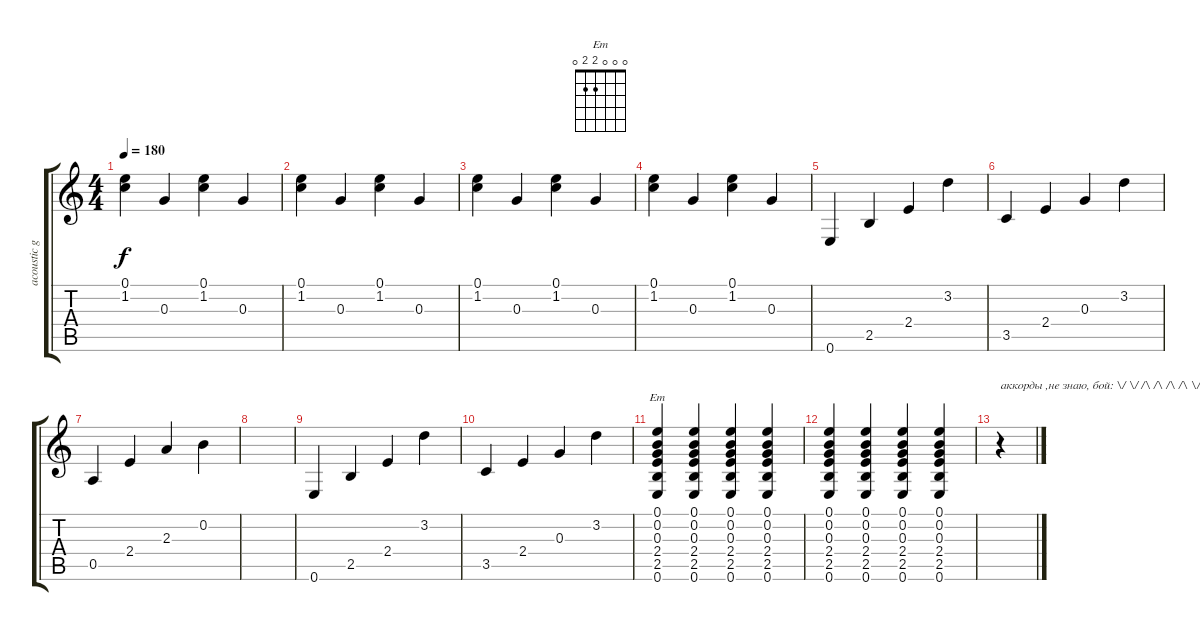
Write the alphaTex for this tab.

\track ("acoustic guitar" "acoustic g") {instrument acousticguitarsteel}
\staff {score tabs}
\tuning (E4 B3 G3 D3 A2 E2) {hide}
\chord ("Em" 0 0 0 2 2 0)
\ts (4 4)
\tempo 180
\clef g2
\ks c
(0.1 1.2).4{dy f} 0.3.4 (0.1 1.2).4 0.3.4 |
(0.1 1.2).4 0.3.4 (0.1 1.2).4 0.3.4 |
(0.1 1.2).4 0.3.4 (0.1 1.2).4 0.3.4 |
(0.1 1.2).4 0.3.4 (0.1 1.2).4 0.3.4 |
0.6.4 2.5.4 2.4.4 3.2.4 |
3.5.4 2.4.4 0.3.4 3.2.4 |
0.5.4 2.4.4 2.3.4 0.2.4 |
|
0.6.4 2.5.4 2.4.4 3.2.4 |
3.5.4 2.4.4 0.3.4 3.2.4 |
(0.1 0.2 0.3 2.4 2.5 0.6).4{ch "Em"} (0.1 0.2 0.3 2.4 2.5 0.6).4 (0.1 0.2 0.3 2.4 2.5 0.6).4 (0.1 0.2 0.3 2.4 2.5 0.6).4 |
(0.1 0.2 0.3 2.4 2.5 0.6).4 (0.1 0.2 0.3 2.4 2.5 0.6).4 (0.1 0.2 0.3 2.4 2.5 0.6).4 (0.1 0.2 0.3 2.4 2.5 0.6).4 |
r.4{txt "аккорды ,не знаю, бой: \\/ \\/ /\\ /\\ /\\ /\\ \\/ /\\ \\/"}
